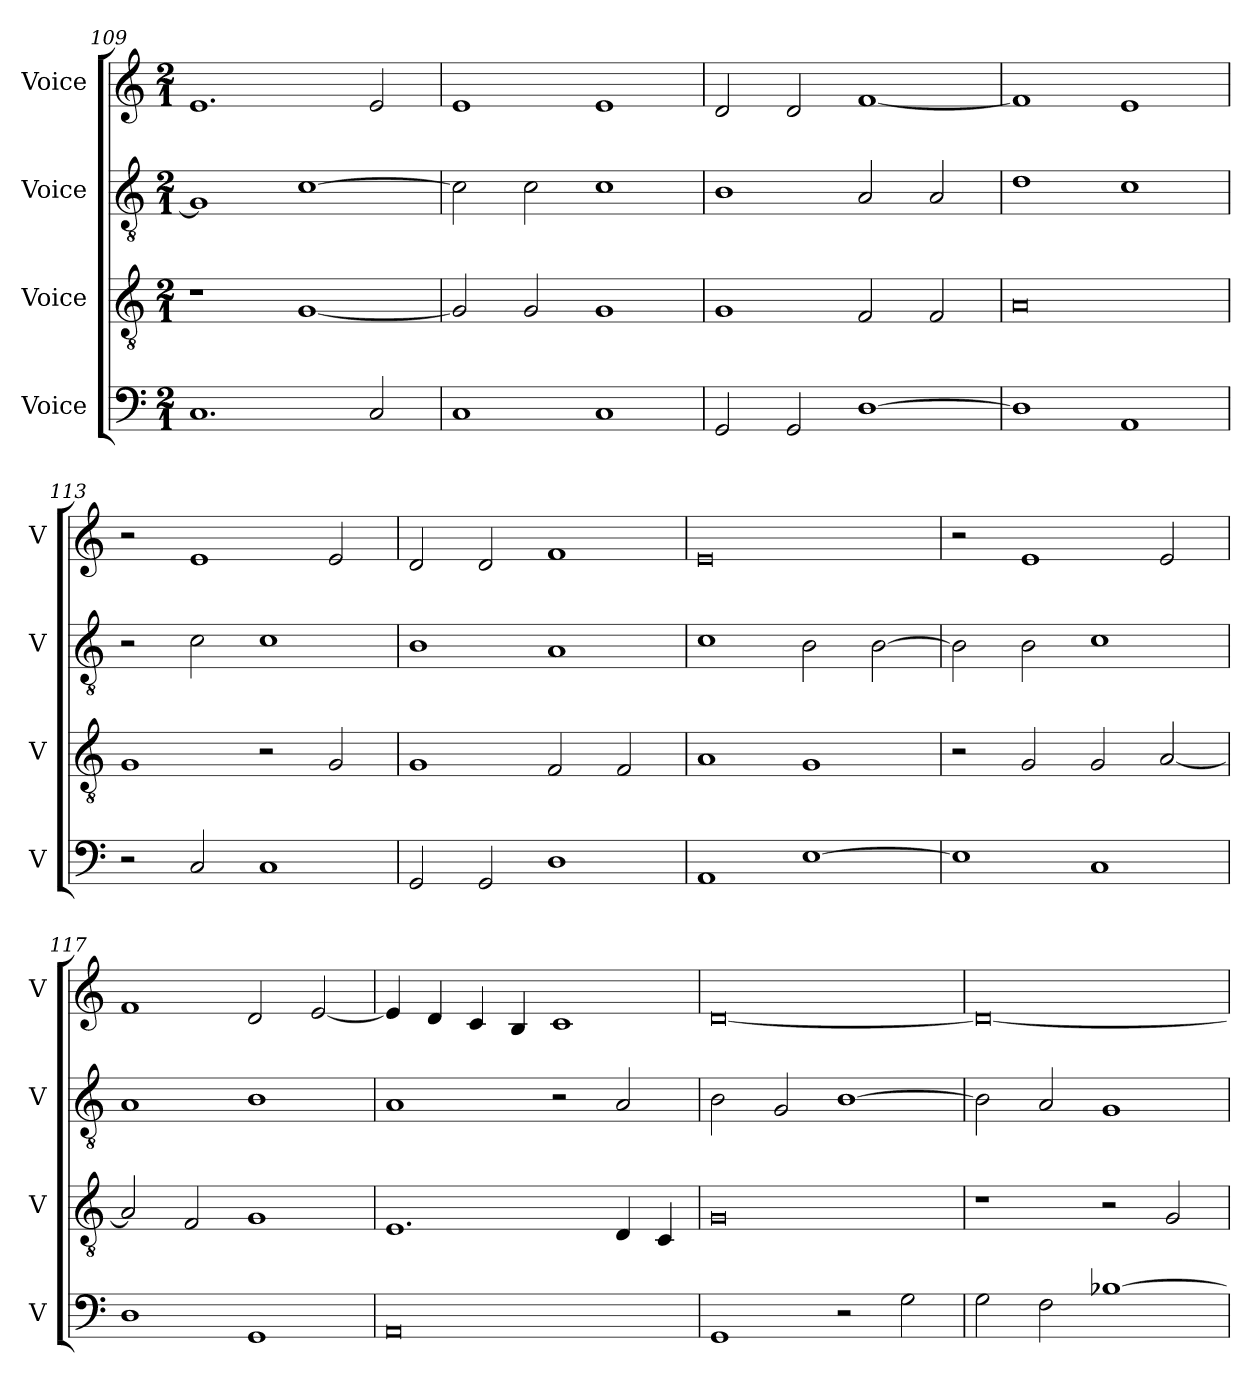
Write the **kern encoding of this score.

**kern	**kern	**kern	**kern
*part4	*part3	*part2	*part1
*staff4	*staff3	*staff2	*staff1
*I"Voice	*I"Voice	*I"Voice	*I"Voice
*I'V	*I'V	*I'V	*I'V
!!LO:LB:g=z
*clefF4	*clefGv2	*clefGv2	*clefG2
*k[]	*k[]	*k[]	*k[]
*M2/1	*M2/1	*M2/1	*M2/1
=109	=109	=109	=109
1.C	1r	1G]	1.e
.	[1G	[1c	.
2C/	.	.	2e/
=110	=110	=110	=110
1C	2G/]	2c\]	1e
.	2G/	2c\	.
1C	1G	1c	1e
=111	=111	=111	=111
2GG/	1G	1B	2d/
2GG/	.	.	2d/
[1D	2F/	2A/	[1f
.	2F/	2A/	.
=112	=112	=112	=112
1D]	0A	1d	1f]
1AA	.	1c	1e
!!LO:LB:g=z
=113	=113	=113	=113
2r	1G	2r	2r
2C/	.	2c\	1e
1C	2r	1c	.
.	2G/	.	2e/
=114	=114	=114	=114
2GG/	1G	1B	2d/
2GG/	.	.	2d/
1D	2F/	1A	1f
.	2F/	.	.
=115	=115	=115	=115
1AA	1A	1c	0e
[1E	1G	2B\	.
.	.	[2B\	.
=116	=116	=116	=116
1E]	2r	2B\]	2r
.	2G/	2B\	1e
1C	2G/	1c	.
.	[2A/	.	2e/
!!LO:LB:g=z
=117	=117	=117	=117
1D	2A/]	1A	1f
.	2F/	.	.
1GG	1G	1B	2d/
.	.	.	[2e/
=118	=118	=118	=118
0AA	1.E	1A	4e/]
.	.	.	4d/
.	.	.	4c/
.	.	.	4B/
.	.	2r	1c
.	4D/	2A/	.
.	4C/	.	.
=119	=119	=119	=119
1GG	0G	2B\	[0d
.	.	2G/	.
2r	.	[1B	.
2G\	.	.	.
!!LO:PB:g=z
=120	=120	=120	=120
2G\	1r	2B\]	0d_
2F\	.	2A/	.
[1B-X	2r	1G	.
.	2G/	.	.
=	=	=	=
*-	*-	*-	*-
